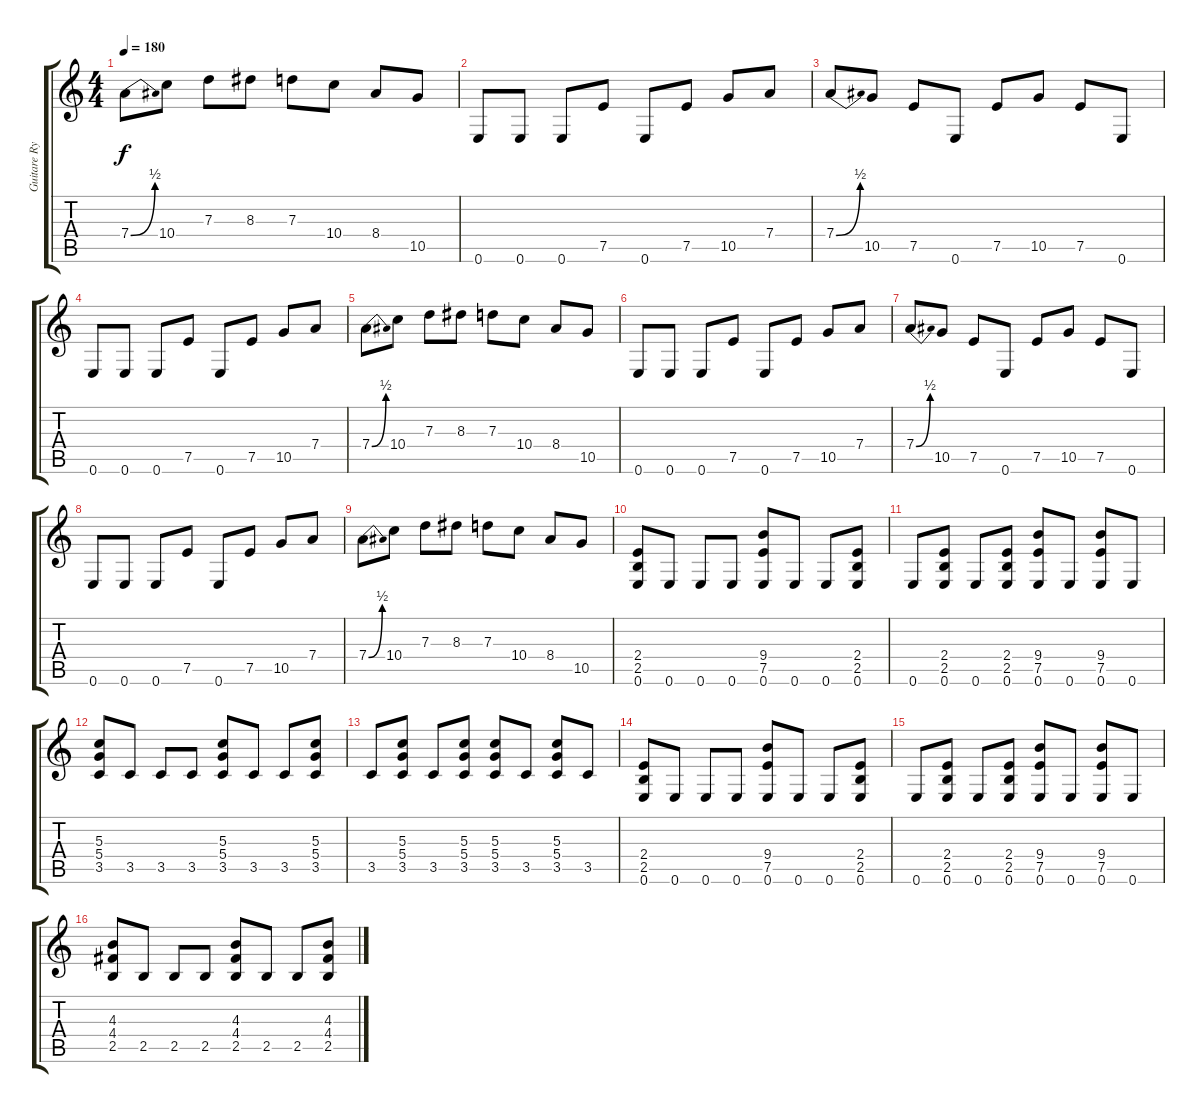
\track ("Guitare Rythmique" "Guitare Ry") {instrument distortionguitar}
\staff {score tabs}
\tuning (E4 B3 G3 D3 A2 E2) {hide}
\ts (4 4)
\tempo 180
\clef g2
\ks c
7.4{be (bend 0 0 60 2)}.8{dy f} 10.4.8 7.3.8 8.3.8 7.3.8 10.4.8 8.4.8 10.5.8 |
0.6.8 0.6.8 0.6.8 7.5.8 0.6.8 7.5.8 10.5.8 7.4.8 |
7.4{be (bend 0 0 60 2)}.8 10.5.8 7.5.8 0.6.8 7.5.8 10.5.8 7.5.8 0.6.8 |
0.6.8 0.6.8 0.6.8 7.5.8 0.6.8 7.5.8 10.5.8 7.4.8 |
7.4{be (bend 0 0 60 2)}.8 10.4.8 7.3.8 8.3.8 7.3.8 10.4.8 8.4.8 10.5.8 |
0.6.8 0.6.8 0.6.8 7.5.8 0.6.8 7.5.8 10.5.8 7.4.8 |
7.4{be (bend 0 0 60 2)}.8 10.5.8 7.5.8 0.6.8 7.5.8 10.5.8 7.5.8 0.6.8 |
0.6.8 0.6.8 0.6.8 7.5.8 0.6.8 7.5.8 10.5.8 7.4.8 |
7.4{be (bend 0 0 60 2)}.8 10.4.8 7.3.8 8.3.8 7.3.8 10.4.8 8.4.8 10.5.8 |
(2.4 2.5 0.6).8{volume 12} 0.6.8 0.6.8 0.6.8 (9.4 7.5 0.6).8 0.6.8 0.6.8 (2.4 2.5 0.6).8 |
0.6.8 (2.4 2.5 0.6).8 0.6.8 (2.4 2.5 0.6).8 (9.4 7.5 0.6).8 0.6.8 (9.4 7.5 0.6).8 0.6.8 |
(5.3 5.4 3.5).8 3.5.8 3.5.8 3.5.8 (5.3 5.4 3.5).8 3.5.8 3.5.8 (5.3 5.4 3.5).8 |
3.5.8 (5.3 5.4 3.5).8 3.5.8 (5.3 5.4 3.5).8 (5.3 5.4 3.5).8 3.5.8 (5.3 5.4 3.5).8 3.5.8 |
(2.4 2.5 0.6).8 0.6.8 0.6.8 0.6.8 (9.4 7.5 0.6).8 0.6.8 0.6.8 (2.4 2.5 0.6).8 |
0.6.8 (2.4 2.5 0.6).8 0.6.8 (2.4 2.5 0.6).8 (9.4 7.5 0.6).8 0.6.8 (9.4 7.5 0.6).8 0.6.8 |
(4.3 4.4 2.5).8 2.5.8 2.5.8 2.5.8 (4.3 4.4 2.5).8 2.5.8 2.5.8 (4.3 4.4 2.5).8
